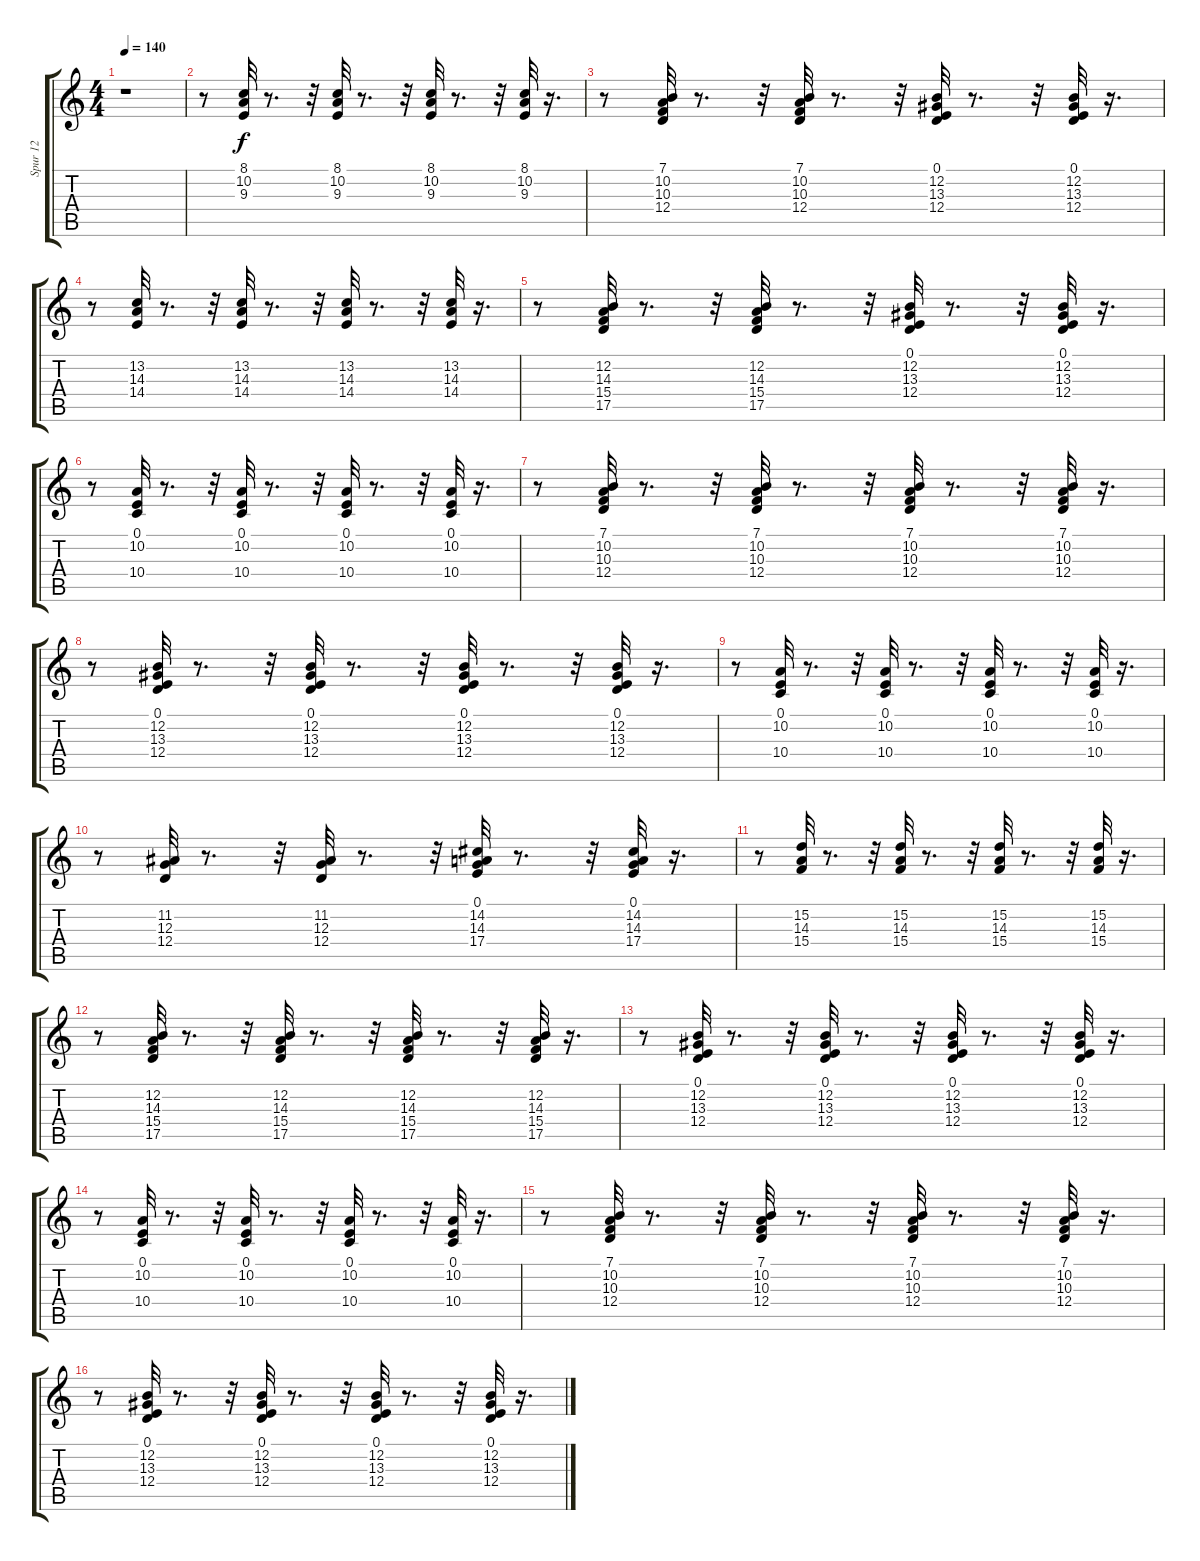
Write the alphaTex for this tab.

\track ("Spur 12" "Spur 12") {instrument vibraphone}
\staff {score tabs}
\tuning (E4 B3 G3 D3 A2 E2) {hide}
\ts (4 4)
\tempo 140
\clef g2
\ks c
r.1{dy f instrument vibraphone} |
r.8 (8.1 10.2 9.3).32 r.8{d} r.32 (8.1 10.2 9.3).32 r.8{d} r.32 (8.1 10.2 9.3).32 r.8{d} r.32 (8.1 10.2 9.3).32 r.16{d} |
r.8 (7.1 10.2 10.3 12.4).32 r.8{d} r.32 (7.1 10.2 10.3 12.4).32 r.8{d} r.32 (0.1 12.2 13.3 12.4).32 r.8{d} r.32 (0.1 12.2 13.3 12.4).32 r.16{d} |
r.8 (13.2 14.3 14.4).32 r.8{d} r.32 (13.2 14.3 14.4).32 r.8{d} r.32 (13.2 14.3 14.4).32 r.8{d} r.32 (13.2 14.3 14.4).32 r.16{d} |
r.8 (12.2 14.3 15.4 17.5).32 r.8{d} r.32 (12.2 14.3 15.4 17.5).32 r.8{d} r.32 (0.1 12.2 13.3 12.4).32 r.8{d} r.32 (0.1 12.2 13.3 12.4).32 r.16{d} |
r.8 (0.1 10.2 10.4).32 r.8{d} r.32 (0.1 10.2 10.4).32 r.8{d} r.32 (0.1 10.2 10.4).32 r.8{d} r.32 (0.1 10.2 10.4).32 r.16{d} |
r.8 (7.1 10.2 10.3 12.4).32 r.8{d} r.32 (7.1 10.2 10.3 12.4).32 r.8{d} r.32 (7.1 10.2 10.3 12.4).32 r.8{d} r.32 (7.1 10.2 10.3 12.4).32 r.16{d} |
r.8 (0.1 12.2 13.3 12.4).32 r.8{d} r.32 (0.1 12.2 13.3 12.4).32 r.8{d} r.32 (0.1 12.2 13.3 12.4).32 r.8{d} r.32 (0.1 12.2 13.3 12.4).32 r.16{d} |
r.8 (0.1 10.2 10.4).32 r.8{d} r.32 (0.1 10.2 10.4).32 r.8{d} r.32 (0.1 10.2 10.4).32 r.8{d} r.32 (0.1 10.2 10.4).32 r.16{d} |
r.8 (11.2 12.3 12.4).32 r.8{d} r.32 (11.2 12.3 12.4).32 r.8{d} r.32 (0.1 14.2 14.3 17.4).32 r.8{d} r.32 (0.1 14.2 14.3 17.4).32 r.16{d} |
r.8 (15.2 14.3 15.4).32 r.8{d} r.32 (15.2 14.3 15.4).32 r.8{d} r.32 (15.2 14.3 15.4).32 r.8{d} r.32 (15.2 14.3 15.4).32 r.16{d} |
r.8 (12.2 14.3 15.4 17.5).32 r.8{d} r.32 (12.2 14.3 15.4 17.5).32 r.8{d} r.32 (12.2 14.3 15.4 17.5).32 r.8{d} r.32 (12.2 14.3 15.4 17.5).32 r.16{d} |
r.8 (0.1 12.2 13.3 12.4).32 r.8{d} r.32 (0.1 12.2 13.3 12.4).32 r.8{d} r.32 (0.1 12.2 13.3 12.4).32 r.8{d} r.32 (0.1 12.2 13.3 12.4).32 r.16{d} |
r.8 (0.1 10.2 10.4).32 r.8{d} r.32 (0.1 10.2 10.4).32 r.8{d} r.32 (0.1 10.2 10.4).32 r.8{d} r.32 (0.1 10.2 10.4).32 r.16{d} |
r.8 (7.1 10.2 10.3 12.4).32 r.8{d} r.32 (7.1 10.2 10.3 12.4).32 r.8{d} r.32 (7.1 10.2 10.3 12.4).32 r.8{d} r.32 (7.1 10.2 10.3 12.4).32 r.16{d} |
r.8 (0.1 12.2 13.3 12.4).32 r.8{d} r.32 (0.1 12.2 13.3 12.4).32 r.8{d} r.32 (0.1 12.2 13.3 12.4).32 r.8{d} r.32 (0.1 12.2 13.3 12.4).32 r.16{d}
